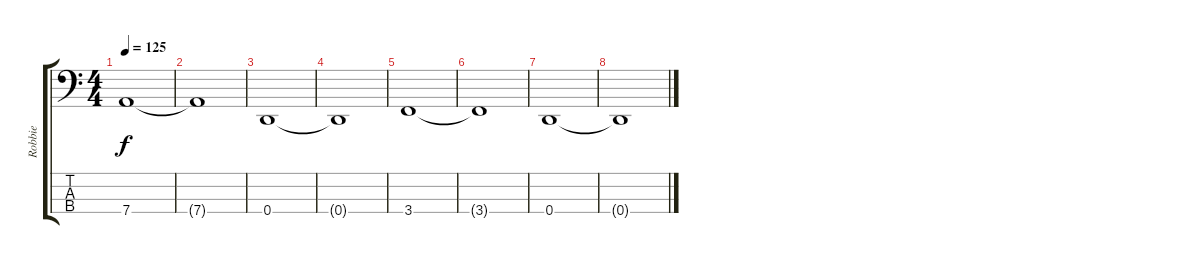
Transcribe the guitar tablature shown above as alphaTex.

\track ("Robbie" "Robbie") {instrument electricbassfinger}
\staff {score tabs}
\tuning (G2 D2 A1 D1) {hide}
\ts (4 4)
\tempo 125
\clef f4
\ks c
7.4.1{dy f} |
7.4{t}.1 |
0.4.1 |
0.4{t}.1 |
3.4.1 |
3.4{t}.1 |
0.4.1 |
0.4{t}.1
